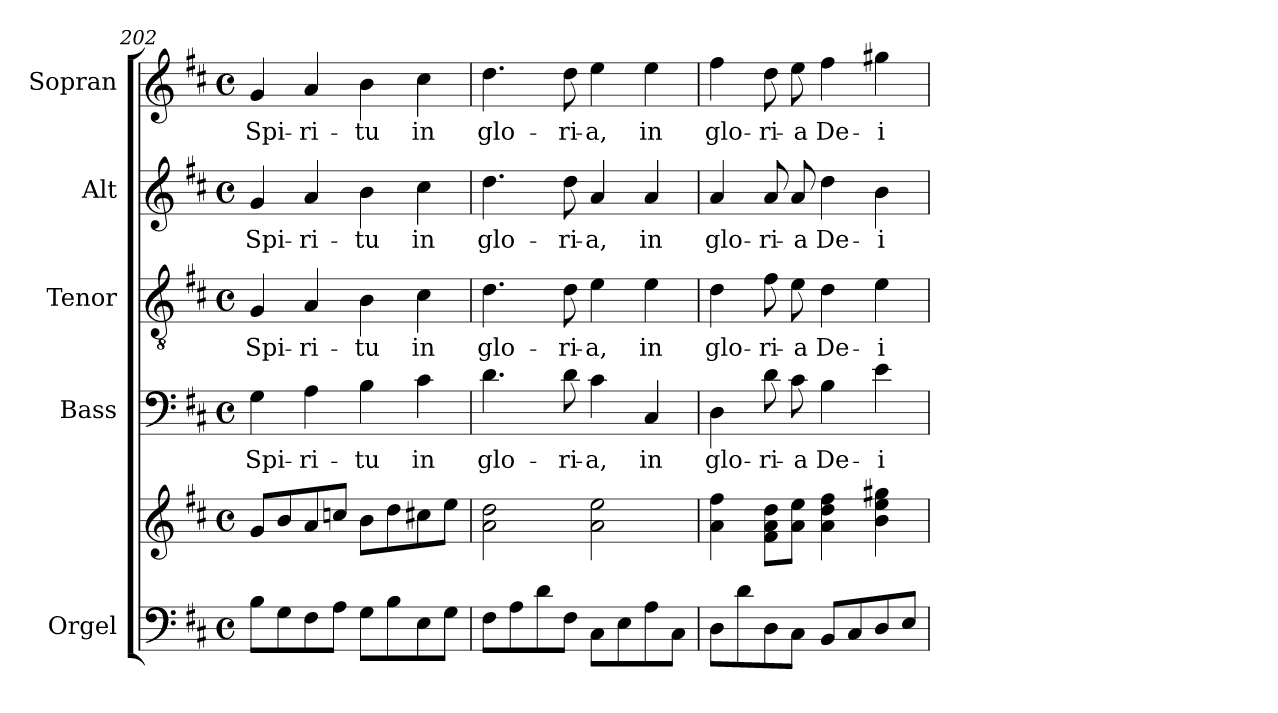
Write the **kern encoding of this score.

**kern	**kern	**kern	**text	**kern	**text	**kern	**text	**kern	**text
*part5	*part5	*part4	*part4	*part3	*part3	*part2	*part2	*part1	*part1
*staff6	*staff5	*staff4	*staff4	*staff3	*staff3	*staff2	*staff2	*staff1	*staff1
*I"Orgel	*	*I"Bass	*	*I"Tenor	*	*I"Alt	*	*I"Sopran	*
*I'Org.	*	*I'B.	*	*I'T.	*	*I'A.	*	*I'S.	*
*clefF4	*clefG2	*clefF4	*	*clefGv2	*	*clefG2	*	*clefG2	*
*k[f#c#]	*k[f#c#]	*k[f#c#]	*	*k[f#c#]	*	*k[f#c#]	*	*k[f#c#]	*
*D:	*D:	*D:	*	*D:	*	*D:	*	*D:	*
*M4/4	*M4/4	*M4/4	*	*M4/4	*	*M4/4	*	*M4/4	*
*met(c)	*met(c)	*met(c)	*	*met(c)	*	*met(c)	*	*met(c)	*
=202	=202	=202	=202	=202	=202	=202	=202	=202	=202
!	!	!	!LO:LY:b	!	!LO:LY:b	!	!LO:LY:b	!	!LO:LY:b
8B\L	8g/L	4G\	Spi-	4G/	Spi-	4g/	Spi-	4g/	Spi-
8G\	8b/	.	.	.	.	.	.	.	.
!	!	!	!LO:LY:b	!	!LO:LY:b	!	!LO:LY:b	!	!LO:LY:b
8F#\	8a/	4A\	-ri-	4A/	-ri-	4a/	-ri-	4a/	-ri-
8A\J	8ccn/J	.	.	.	.	.	.	.	.
!	!	!	!LO:LY:b	!	!LO:LY:b	!	!LO:LY:b	!	!LO:LY:b
8G\L	8b\L	4B\	-tu	4B\	-tu	4b\	-tu	4b\	-tu
8B\	8dd\	.	.	.	.	.	.	.	.
!	!	!	!LO:LY:b	!	!LO:LY:b	!	!LO:LY:b	!	!LO:LY:b
8E\	8cc#X\	4c#\	in	4c#\	in	4cc#\	in	4cc#\	in
8G\J	8ee\J	.	.	.	.	.	.	.	.
=203	=203	=203	=203	=203	=203	=203	=203	=203	=203
!	!	!	!LO:LY:b	!	!LO:LY:b	!	!LO:LY:b	!	!LO:LY:b
8F#\L	2a\ 2dd\	4.d\	glo-	4.d\	glo-	4.dd\	glo-	4.dd\	glo-
8A\	.	.	.	.	.	.	.	.	.
8d\	.	.	.	.	.	.	.	.	.
!	!	!	!LO:LY:b	!	!LO:LY:b	!	!LO:LY:b	!	!LO:LY:b
8F#\J	.	8d\	-ri-	8d\	-ri-	8dd\	-ri-	8dd\	-ri-
!	!	!	!LO:LY:b	!	!LO:LY:b	!	!LO:LY:b	!	!LO:LY:b
8C#\L	2a\ 2ee\	4c#\	-a,	4e\	-a,	4a/	-a,	4ee\	-a,
8E\	.	.	.	.	.	.	.	.	.
!	!	!	!LO:LY:b	!	!LO:LY:b	!	!LO:LY:b	!	!LO:LY:b
8A\	.	4C#/	in	4e\	in	4a/	in	4ee\	in
8C#\J	.	.	.	.	.	.	.	.	.
=204	=204	=204	=204	=204	=204	=204	=204	=204	=204
!	!	!	!LO:LY:b	!	!LO:LY:b	!	!LO:LY:b	!	!LO:LY:b
8D\L	4a\ 4ff#\	4D\	glo-	4d\	glo-	4a/	glo-	4ff#\	glo-
8d\	.	.	.	.	.	.	.	.	.
!	!	!	!LO:LY:b	!	!LO:LY:b	!	!LO:LY:b	!	!LO:LY:b
8D\	8f#\ 8a\ 8dd\L	8d\	-ri-	8f#\	-ri-	8a/	-ri-	8dd\	-ri-
!	!	!	!LO:LY:b	!	!LO:LY:b	!	!LO:LY:b	!	!LO:LY:b
8C#\J	8a\ 8ee\J	8c#\	-a	8e\	-a	8a/	-a	8ee\	-a
!	!	!	!LO:LY:b	!	!LO:LY:b	!	!LO:LY:b	!	!LO:LY:b
8BB/L	4a\ 4dd\ 4ff#\	4B\	De-	4d\	De-	4dd\	De-	4ff#\	De-
8C#/	.	.	.	.	.	.	.	.	.
!	!	!	!LO:LY:b	!	!LO:LY:b	!	!LO:LY:b	!	!LO:LY:b
8D/	4b\ 4ee\ 4gg#X\	4e\	-i	4e\	-i	4b\	-i	4gg#X\	-i
8E/J	.	.	.	.	.	.	.	.	.
=	=	=	=	=	=	=	=	=	=
*-	*-	*-	*-	*-	*-	*-	*-	*-	*-
